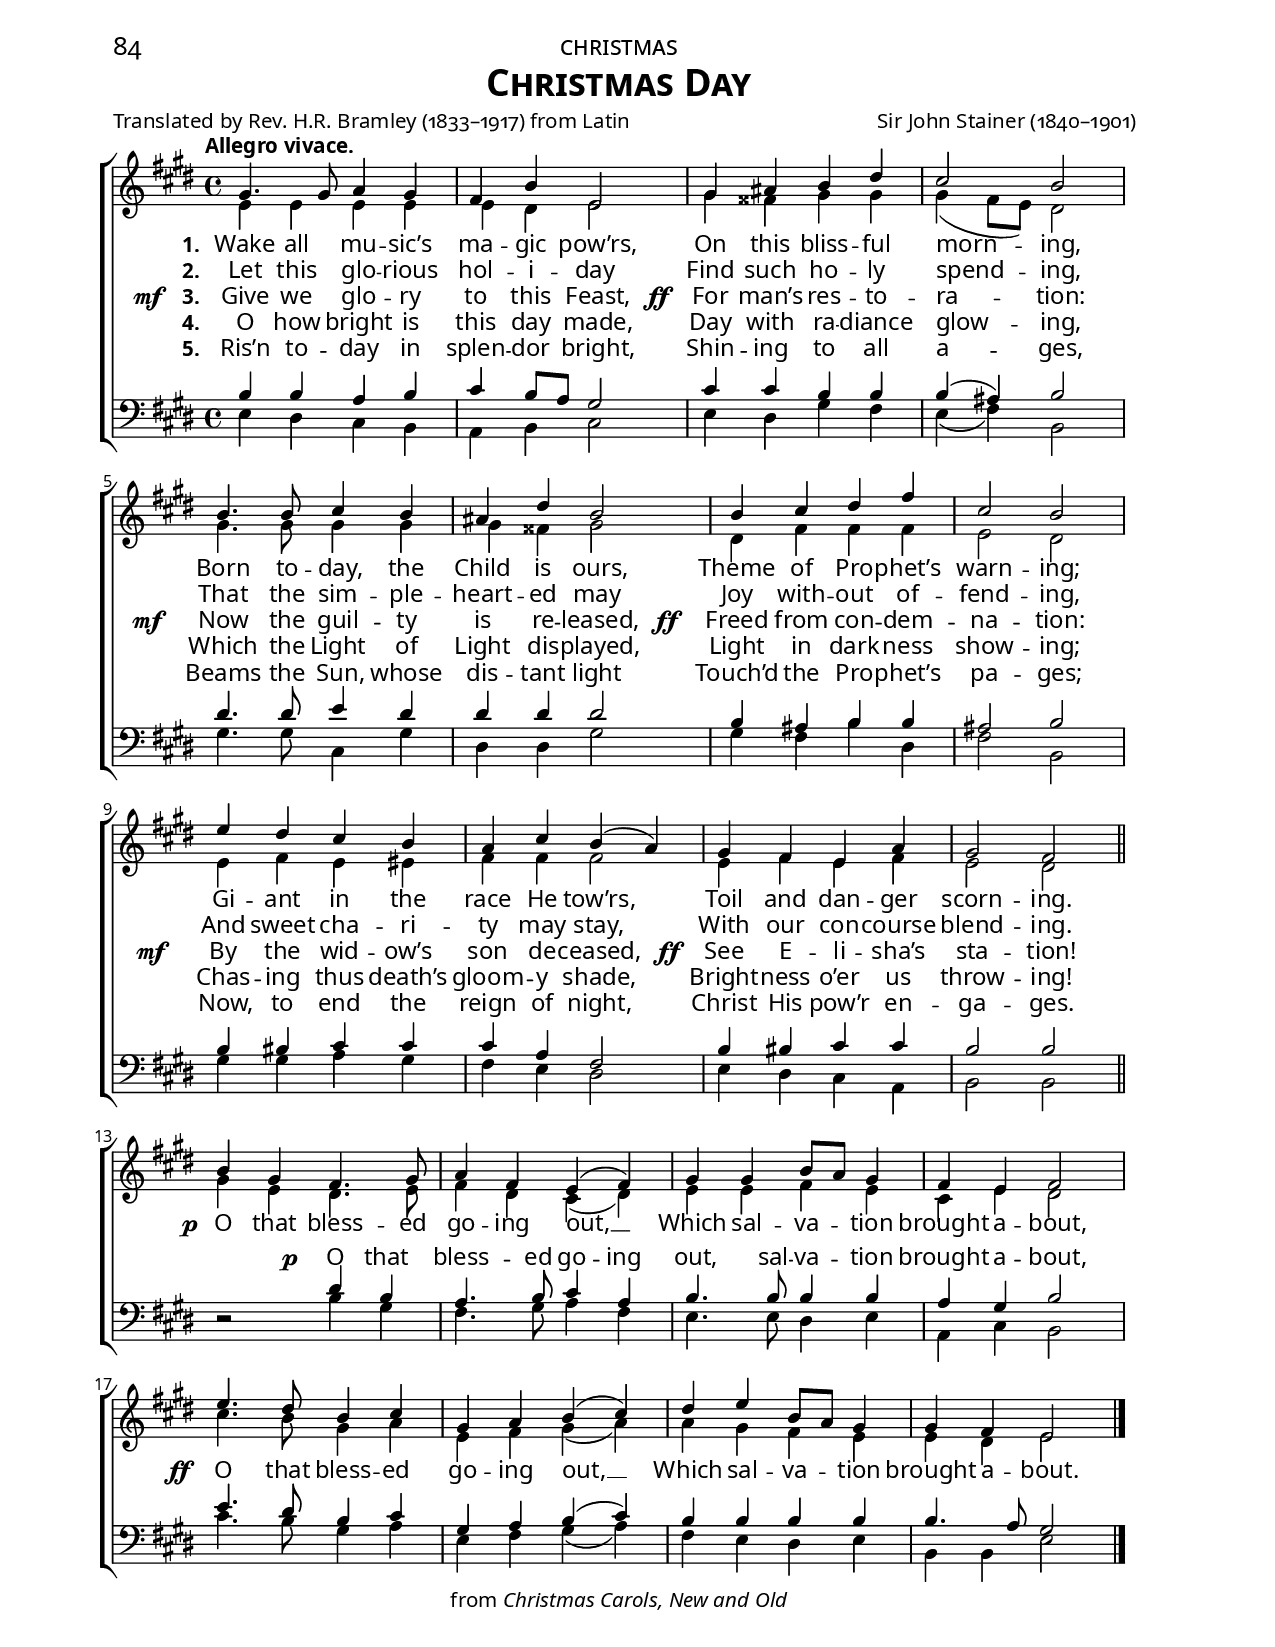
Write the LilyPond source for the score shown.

\version "2.14.2"
\include "util.ly"
\header {
  title = \markup{\override #'(font-name . "Garamond Premier Pro Semibold"){ \abs-fontsize #18 \smallCapsOldStyle"Christmas Day"}}
  poet = \markup\oldStyleNum"Translated by Rev. H.R. Bramley (1833–1917) from Latin"
  composer = \markup\oldStyleNum"Sir John Stainer (1840–1901)"
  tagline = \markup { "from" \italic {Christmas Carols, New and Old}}
}
\paper {
  %print-all-headers = ##t
  paper-height = 11\in
  paper-width = 8.5\in
  indent = 0\in
  %system-system-spacing = #'((basic-distance . 10) (padding . 0))
  system-system-spacing =
    #'((basic-distance . 0)
       (minimum-distance . 0)
       (padding . -10)
       (stretchability . 100))
  ragged-last-bottom = ##f
  ragged-bottom = ##f
  two-sided = ##t
  inner-margin = 1\in
  outer-margin = 0.75\in
  top-margin = 0.26\in
  bottom-margin = 0.25\in
  first-page-number = #084
  print-first-page-number = ##t
  headerLine = \markup{\override #'(font-name . "Garamond Premier Pro") \smallCapsOldStyle"christmas"}
  oddHeaderMarkup = \markup\fill-line{
     \override #'(font-name . "Garamond Premier Pro")\abs-fontsize #12.5
     \combine 
        \fill-line{"" \on-the-fly #print-page-number-check-first
        \oldStylePageNum""
        }
        \fill-line{\headerLine}
  }
  evenHeaderMarkup = \markup {
     \override #'(font-name . "Garamond Premier Pro")\abs-fontsize #12.5
     \combine
        \on-the-fly #print-page-number-check-first
        \oldStylePageNum""
        \fill-line{\headerLine}
  }
}
#(set-global-staff-size 18) \paper{ #(define fonts (make-pango-font-tree "Garamond Premier Pro" "Garamond Premier Pro" "Garamond Premier Pro" (/ 18 20))) }
global = {
  \key e \major
  \time 4/4
  \autoBeamOff
  \override DynamicLineSpanner #'staff-padding = #0.0
  \override DynamicLineSpanner #'Y-extent = #'(-0 . 0)
}

sopMusic = \relative c' {
  \tempo "Allegro vivace."
  gis'4. gis8 a4 gis |
  fis b e,2 |
  gis4 ais b dis |
  cis2 b |
  
  b4. b8 cis4 b |
  ais dis b2 |
  b4 cis dis fis |
  cis2 b |
  
  e4 dis cis b |
  a cis b( a) |
  gis fis e a |
  gis2 fis \bar "||" \break
  
  b4 gis fis4. gis8 |
  a4 fis e( fis) |
  gis gis b8[ a] gis4 |
  fis e fis2 |
  
  e'4. dis8 b4 cis |
  gis a b( cis) |
  dis e b8[ a] gis4 |
  gis fis e2 \bar "|."
}
sopWords = \lyricmode {
  
}

altoMusic = \relative c' {
  e4 e e e |
  e dis e2 |
  gis4 fisis gis gis |
  gis( fis8[ e]) dis2 |
  
  gis4. gis8 gis4 gis |
  gis fisis gis2 |
  dis4 fis fis fis |
  e2 dis |
  
  e4 fis e eis |
  fis fis fis2 |
  e4 fis e fis |
  e2 dis \bar "||"
  
  gis4 e dis4. e8 |
  fis4 dis cis( dis) |
  e e fis e |
  cis e dis2 |
  
  cis'4. b8 gis4 a |
  e fis gis( a) |
  a gis fis e |
  e dis e2 \bar "|."
}
altoWords = {
  \dropLyricsIX
  \lyricmode {
    \set stanza = #"1. "
    \set associatedVoice = "basses"
    Wake all mu -- sic’s ma -- gic pow’rs,
    On this bliss -- ful morn -- ing,
    Born to -- day, the Child is ours,
    Theme of Pro -- phet’s warn -- ing;
    \unset associatedVoice
    Gi -- ant in the race He tow’rs,
    Toil and dan -- ger scorn -- ing.
  }
  \dropLyricsIV
  \set stanza = \markup\dynamic"p "
  \lyricmode {
    O that bless -- ed go -- ing out, __
    Which sal -- va -- tion brought a -- bout,
  }
  \dropLyricsIX
  \set stanza = \markup\dynamic "ff  "
  \lyricmode {
    O that bless -- ed go -- ing out, __
    Which sal -- va -- tion brought a -- bout.
  }
}
altoWordsII = \lyricmode {
  \dropLyricsIX
%\markup\italic
  \set stanza = #"2. "
  \set associatedVoice = "basses"
  Let this glo -- rious hol -- i -- day
  Find such ho -- ly spend -- ing,
  That the sim -- ple -- heart -- ed may
  Joy with -- out of -- fend -- ing,
  And sweet cha -- ri -- ty may stay,
  With our con -- course blend -- ing.
}
altoWordsIII = {
  \dropLyricsIX
  \set stanza = \markup{\dynamic"mf  " "3. "}
  \lyricmode {
    \set associatedVoice = "basses"
    Give we glo -- ry to this Feast,
  }
  \set stanza = \markup\dynamic"  ff "
  \lyricmode{
    For man’s res -- to -- ra -- tion:
  }
  \set stanza = \markup\dynamic"mf  "
  \lyricmode{
    Now the guil -- ty is re -- leased,
  }
  \set stanza = \markup\dynamic"  ff "
  \lyricmode{
    Freed from con -- dem -- na -- tion:
  }
  \set stanza = \markup\dynamic"mf   "
  \lyricmode{
    By the wid -- ow’s son de -- ceased,
  }
  \set stanza = \markup\dynamic"  ff"
  \lyricmode{
    See E -- li -- sha’s sta -- tion!
  }
}
altoWordsIV = \lyricmode {
  \dropLyricsIX
  \set stanza = #"4. "
  \set associatedVoice = "basses"
  O how bright is this day made,
  Day with ra -- diance glow -- ing,
  Which the Light of Light dis -- played,
  Light in dark -- ness show -- ing;
  Chas -- ing thus death’s gloom -- y shade,
  Bright -- ness o’er us throw -- ing!
}
altoWordsV = \lyricmode {
  \dropLyricsIX
  \set stanza = #"5. "
  \set associatedVoice = "basses"
  Ris’n to -- day in splen -- dor bright,
  Shin -- ing to all a -- ges,
  Beams the Sun, whose dis -- tant light
  Touch’d the Pro -- phet’s pa -- ges;
  Now, to end the reign of night,
  Christ His pow’r en -- ga -- ges.
}
altoWordsVI = \lyricmode {
  \set stanza = #"6. "
  \set ignoreMelismata = ##t
}
tenorMusic = \relative c' {
  b4 b a b |
  cis b8[ a] gis2 |
  cis4 cis b b |
  b( ais) b2 |
  dis4. dis8 e4 dis |
  dis dis dis2 |
  b4 ais b b |
  ais2 b |
  
  b4 bis cis cis |
  cis a fis2 |
  b4 bis cis cis |
  b2 b \bar "||"
  
  s2 dis4 b |
  a4. b8 cis4 a |
  b4. b8 b4 b |
  a4 gis b2 |
  
  e4. dis8 b4 cis |
  gis a b( cis) |
  b b b b |
  b4. a8 gis2 \bar "|."
}
tenorWords = {
  \lyricmode {
    \repeat unfold 39 { \skip 1 }
  }
  \set stanza = \markup\dynamic"p"
  \lyricmode {
    O that bless -- ed go -- ing out, sal -- va -- tion brought a -- bout,
  }
}
bassMusic = \relative c {
  e4 dis cis b |
  a b cis2 |
  e4 dis gis fis |
  e( fis) b,2 |
  
  gis'4. gis8 cis,4 gis' |
  dis dis gis2 |
  gis4 fis b dis, |
  fis2 b, |
  
  gis'4 gis a gis |
  fis e dis2 |
  e4 dis cis a |
  b2 b \bar "||"
  
  dis2\rest b'4 gis |
  fis4. gis8 a4 fis |
  e4. e8 dis4 e |
  a, cis b2 |
  
  cis'4. b8 gis4 a |
  e fis gis( a) |
  fis e dis e |
  b b e2 \bar "|."
}
bassWords = \lyricmode {

}

pianoRH = \relative c' {
  
}
pianoLH = \relative c' {
  
}

\score {
  <<
   \new ChoirStaff <<
%    \new Lyrics = sopranos \with { \override VerticalAxisGroup #'nonstaff-relatedstaff-spacing = #'((basic-distance . 1)) }
    \new Staff = women <<
      \new Voice = "sopranos" { \voiceOne << \global \sopMusic >> }
      \new Voice = "altos" { \voiceTwo << \global \altoMusic >> }
    >>
   \new Staff = men <<
      \clef bass
      \new Voice = "tenors" { \voiceOne << \global \tenorMusic >> }
      \new Voice = "basses" { \voiceTwo << \global \bassMusic >> }
    >>
    \new Lyrics \with { alignAboveContext = #"women" \override VerticalAxisGroup #'nonstaff-relatedstaff-spacing = #'((basic-distance . 1))} \lyricsto "sopranos" \sopWords
     \new Lyrics = "altosVI"  \with { alignBelowContext = #"women" \override VerticalAxisGroup #'nonstaff-relatedstaff-spacing = #'((basic-distance . 1))} \lyricsto "altos" \altoWordsVI
    \new Lyrics = "altosV"  \with { alignBelowContext = #"women" \override VerticalAxisGroup #'nonstaff-relatedstaff-spacing = #'((basic-distance . 1))} \lyricsto "altos" \altoWordsV
    \new Lyrics = "altosIV"  \with { alignBelowContext = #"women" \override VerticalAxisGroup #'nonstaff-relatedstaff-spacing = #'((basic-distance . 1))} \lyricsto "altos" \altoWordsIV
    \new Lyrics = "altosIII"  \with { alignBelowContext = #"women" \override VerticalAxisGroup #'nonstaff-relatedstaff-spacing = #'((basic-distance . 1))} \lyricsto "altos" \altoWordsIII
    \new Lyrics = "altosII"  \with { alignBelowContext = #"women" \override VerticalAxisGroup #'nonstaff-relatedstaff-spacing = #'((basic-distance . 1))} \lyricsto "altos" \altoWordsII
    \new Lyrics = "altos"  \with { alignBelowContext = #"women" \override VerticalAxisGroup #'nonstaff-relatedstaff-spacing = #'((padding . -0.8))} \lyricsto "altos" \altoWords
    \new Lyrics \with { alignAboveContext = #"men" \override VerticalAxisGroup #'nonstaff-relatedstaff-spacing = #'((basic-distance . 1)(padding . 0.1)) } \lyricsto "tenors" \tenorWords
    \new Lyrics \with { alignBelowContext = #"men" \override VerticalAxisGroup #'nonstaff-relatedstaff-spacing = #'((basic-distance . 1)) } \lyricsto "basses" \bassWords
  >>
%    \new PianoStaff << \new Staff { \new Voice { \pianoRH } } \new Staff { \clef "bass" \pianoLH } >>
  >>
  \layout {
  \context {
    \Lyrics
    \override LyricText #'font-size = #1.3
  }
    \context {
      \Score
      %\override SpacingSpanner #'base-shortest-duration = #(ly:make-moment 1 8)
      %\override SpacingSpanner #'common-shortest-duration = #(ly:make-moment 1 4)
    }
    \context {
      % Remove all empty staves
      % \Staff \RemoveEmptyStaves \override VerticalAxisGroup #'remove-first = ##t
    }
    \context {
      \Lyrics
      \override LyricText #'X-offset = #center-on-word
    }
  }
}

